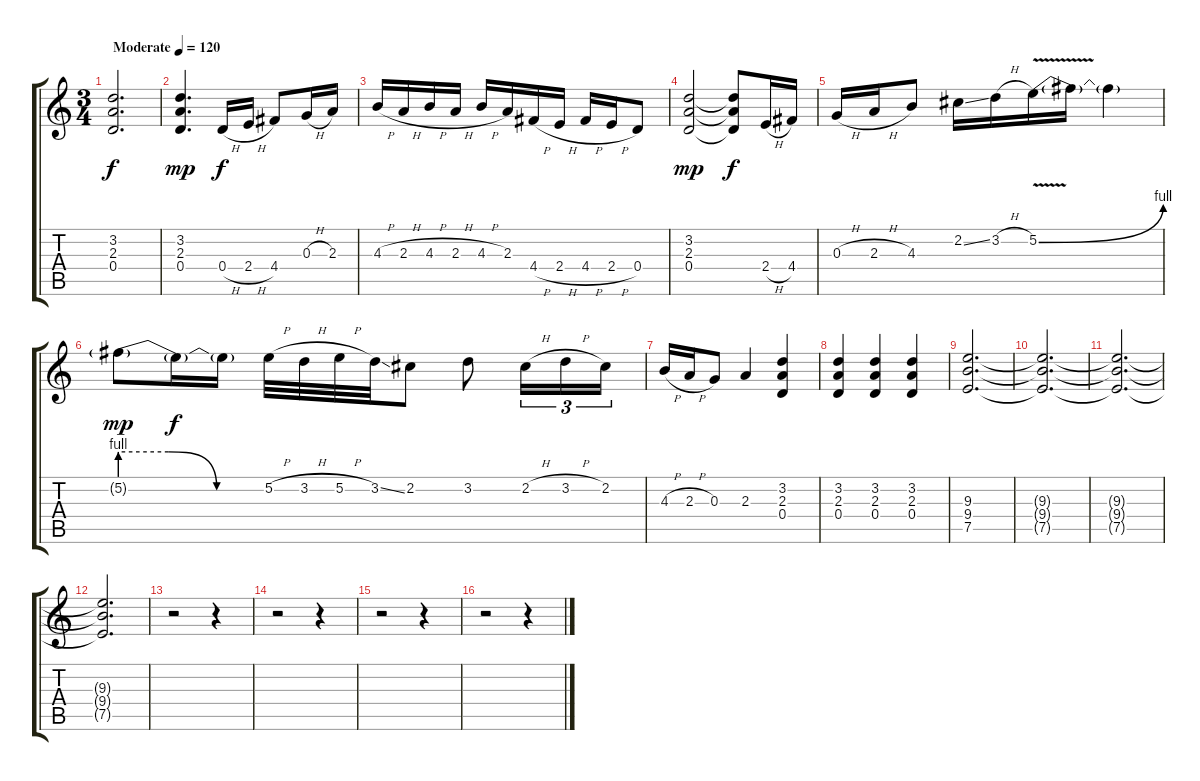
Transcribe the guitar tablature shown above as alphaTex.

\track "" {instrument distortionguitar}
\staff {score tabs}
\tuning (E4 B3 G3 D3 A2 E2) {hide}
\ts (3 4)
\tempo (120 "Moderate")
\tempo 148
\tempo (120 "Moderate")
\clef g2
\ks c
(3.2 2.3 0.4).2{d dy f volume 16 instrument distortionguitar} |
(3.2 2.3 0.4).4{d dy mp} 0.4{h}.16{dy f} 2.4{h}.16 4.4.8 0.3{h}.16 2.3.16 |
4.3{h}.16 2.3{h}.16 4.3{h}.16 2.3{h}.16 4.3{h}.16 2.3.16 4.4{h}.16 2.4{h}.16 4.4{h}.16 2.4{h}.16 0.4.8 |
(3.2 2.3 0.4).2{dy mp} (3.2{t} 2.3{t} 0.4{t}).8{dy f} 2.4{h}.16 4.4.16 |
0.3{h}.16 2.3{h}.16 4.3.8 2.2{ss}.16 3.2{h}.16 5.2{be (bend 0 0 60 4) v}.16 5.2{t}.16 5.2{t}.4 |
5.2{be (custom 0 4 20 4 40 0 60 0) g}.8{dy mp} 5.2{t}.16{dy f} 5.2{t}.16 5.2{h}.32 3.2{h}.32 5.2{h}.32 3.2{ss}.32 2.2.8 3.2.8 2.2{h}.16{tu (3 2)} 3.2{h}.16{tu (3 2)} 2.2.16{tu (3 2)} |
4.3{h}.16 2.3{h}.16 0.3.8 2.3.4 (3.2 2.3 0.4).4{volume 10} |
(3.2 2.3 0.4).4 (3.2 2.3 0.4).4 (3.2 2.3 0.4).4 |
(9.3 9.4 7.5).2{d} |
(9.3{t} 9.4{t} 7.5{t}).2{d} |
(9.3{t} 9.4{t} 7.5{t}).2{d} |
(9.3{t} 9.4{t} 7.5{t}).2{d} |
r.2 r.4 |
r.2{volume 13} r.4 |
r.2 r.4 |
r.2 r.4
